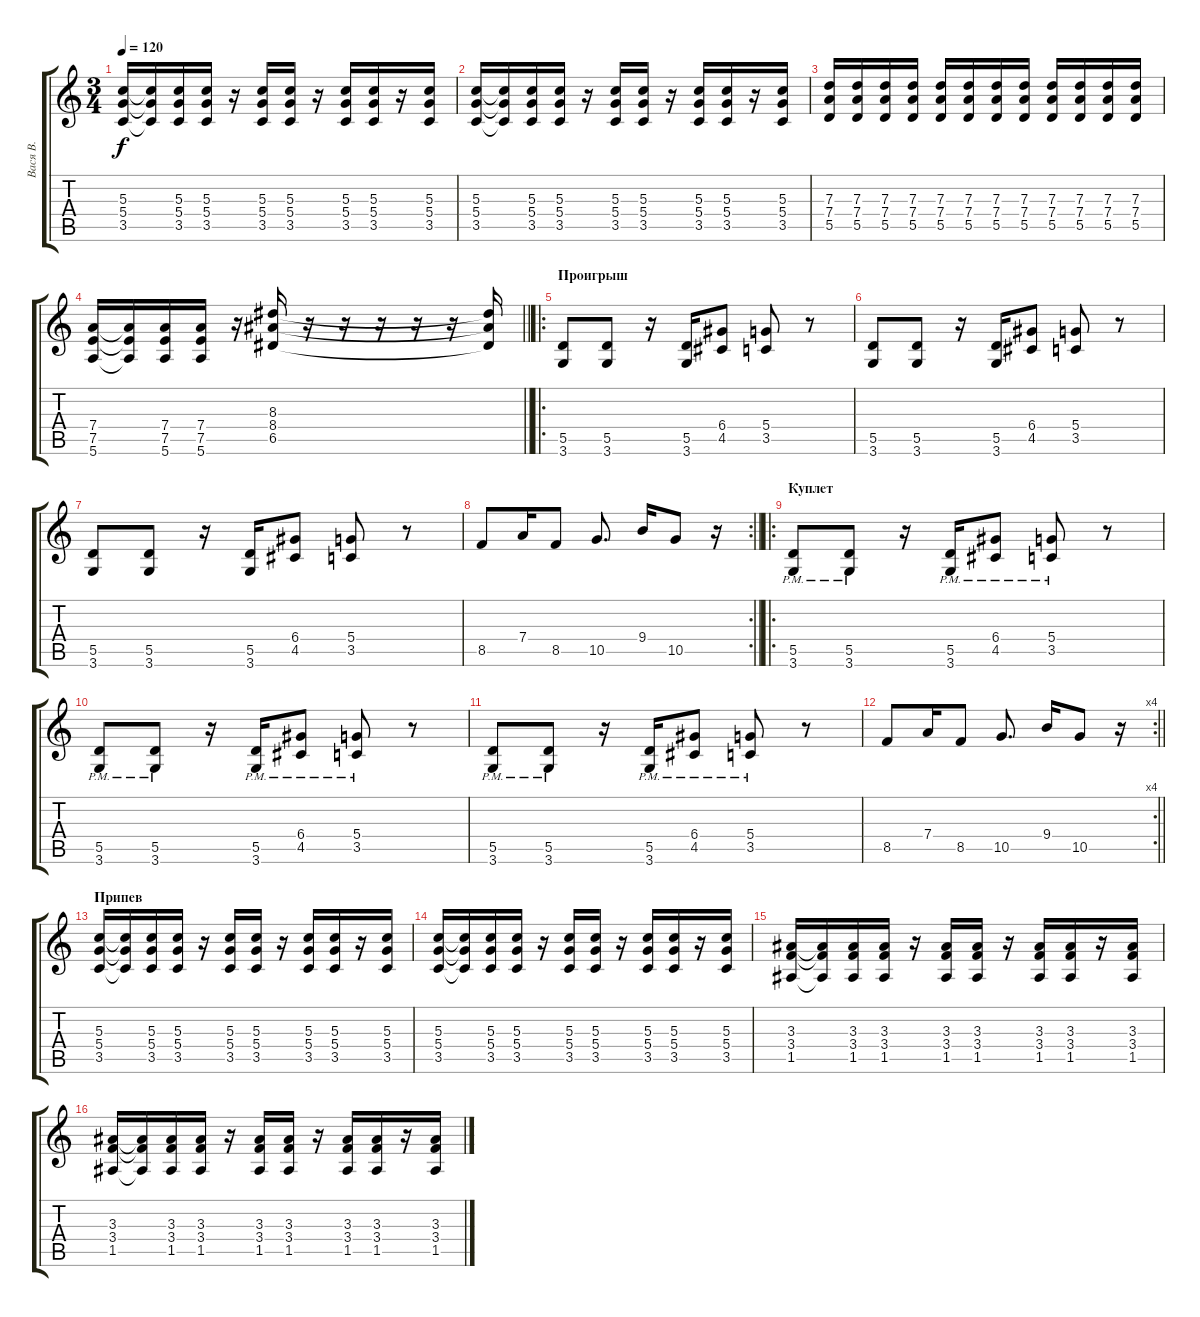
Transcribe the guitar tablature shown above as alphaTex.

\track ("Вася В." "Вася В.") {instrument overdrivenguitar}
\staff {score tabs}
\tuning (E4 B3 G3 D3 A2 E2) {hide}
\ts (3 4)
\tempo 120
\clef g2
\ks c
(5.3 5.4 3.5).16{dy f volume 11 instrument overdrivenguitar} (5.3{t} 5.4{t} 3.5{t}).16 (5.3 5.4 3.5).16 (5.3 5.4 3.5).16 r.16 (5.3 5.4 3.5).16 (5.3 5.4 3.5).16 r.16 (5.3 5.4 3.5).16 (5.3 5.4 3.5).16 r.16 (5.3 5.4 3.5).16 |
(5.3 5.4 3.5).16 (5.3{t} 5.4{t} 3.5{t}).16 (5.3 5.4 3.5).16 (5.3 5.4 3.5).16 r.16 (5.3 5.4 3.5).16 (5.3 5.4 3.5).16 r.16 (5.3 5.4 3.5).16 (5.3 5.4 3.5).16 r.16 (5.3 5.4 3.5).16 |
(7.3 7.4 5.5).16 (7.3 7.4 5.5).16 (7.3 7.4 5.5).16 (7.3 7.4 5.5).16 (7.3 7.4 5.5).16 (7.3 7.4 5.5).16 (7.3 7.4 5.5).16 (7.3 7.4 5.5).16 (7.3 7.4 5.5).16 (7.3 7.4 5.5).16 (7.3 7.4 5.5).16 (7.3 7.4 5.5).16 |
\barLineRight lightlight
(7.4 7.5 5.6).16 (7.4{t} 7.5{t} 5.6{t}).16 (7.4 7.5 5.6).16 (7.4 7.5 5.6).16 r.16 (8.3 8.4 6.5).16 r.16 r.16 r.16 r.16 r.16 (8.3{t} 8.4{t} 6.5{t}).16 |
\ro
\section ("" "Проигрыш")
(5.5 3.6).8 (5.5 3.6).8 r.16 (5.5 3.6).16 (6.4 4.5).8 (5.4 3.5).8 r.8 |
(5.5 3.6).8 (5.5 3.6).8 r.16 (5.5 3.6).16 (6.4 4.5).8 (5.4 3.5).8 r.8 |
(5.5 3.6).8 (5.5 3.6).8 r.16 (5.5 3.6).16 (6.4 4.5).8 (5.4 3.5).8 r.8 |
\rc 2
\barLineRight lightlight
8.5.8 7.4.16 8.5.8 10.5.8{d} 9.4.16 10.5.8 r.16 |
\ro
\section ("" "Куплет")
(5.5{pm} 3.6{pm}).8{volume 8 instrument acousticguitarsteel} (5.5{pm} 3.6{pm}).8 r.16 (5.5{pm} 3.6{pm}).16 (6.4{pm} 4.5{pm}).8 (5.4{pm} 3.5{pm}).8 r.8 |
(5.5{pm} 3.6{pm}).8 (5.5{pm} 3.6{pm}).8 r.16 (5.5{pm} 3.6{pm}).16 (6.4{pm} 4.5{pm}).8 (5.4{pm} 3.5{pm}).8 r.8 |
(5.5{pm} 3.6{pm}).8 (5.5{pm} 3.6{pm}).8 r.16 (5.5{pm} 3.6{pm}).16 (6.4{pm} 4.5{pm}).8 (5.4{pm} 3.5{pm}).8 r.8 |
\rc 4
\barLineRight lightlight
8.5.8 7.4.16 8.5.8 10.5.8{d} 9.4.16 10.5.8 r.16 |
\section ("" "Припев")
(5.3 5.4 3.5).16{volume 11 instrument overdrivenguitar} (5.3{t} 5.4{t} 3.5{t}).16 (5.3 5.4 3.5).16 (5.3 5.4 3.5).16 r.16 (5.3 5.4 3.5).16 (5.3 5.4 3.5).16 r.16 (5.3 5.4 3.5).16 (5.3 5.4 3.5).16 r.16 (5.3 5.4 3.5).16 |
(5.3 5.4 3.5).16 (5.3{t} 5.4{t} 3.5{t}).16 (5.3 5.4 3.5).16 (5.3 5.4 3.5).16 r.16 (5.3 5.4 3.5).16 (5.3 5.4 3.5).16 r.16 (5.3 5.4 3.5).16 (5.3 5.4 3.5).16 r.16 (5.3 5.4 3.5).16 |
(3.3 3.4 1.5).16 (3.3{t} 3.4{t} 1.5{t}).16 (3.3 3.4 1.5).16 (3.3 3.4 1.5).16 r.16 (3.3 3.4 1.5).16 (3.3 3.4 1.5).16 r.16 (3.3 3.4 1.5).16 (3.3 3.4 1.5).16 r.16 (3.3 3.4 1.5).16 |
(3.3 3.4 1.5).16 (3.3{t} 3.4{t} 1.5{t}).16 (3.3 3.4 1.5).16 (3.3 3.4 1.5).16 r.16 (3.3 3.4 1.5).16 (3.3 3.4 1.5).16 r.16 (3.3 3.4 1.5).16 (3.3 3.4 1.5).16 r.16 (3.3 3.4 1.5).16
